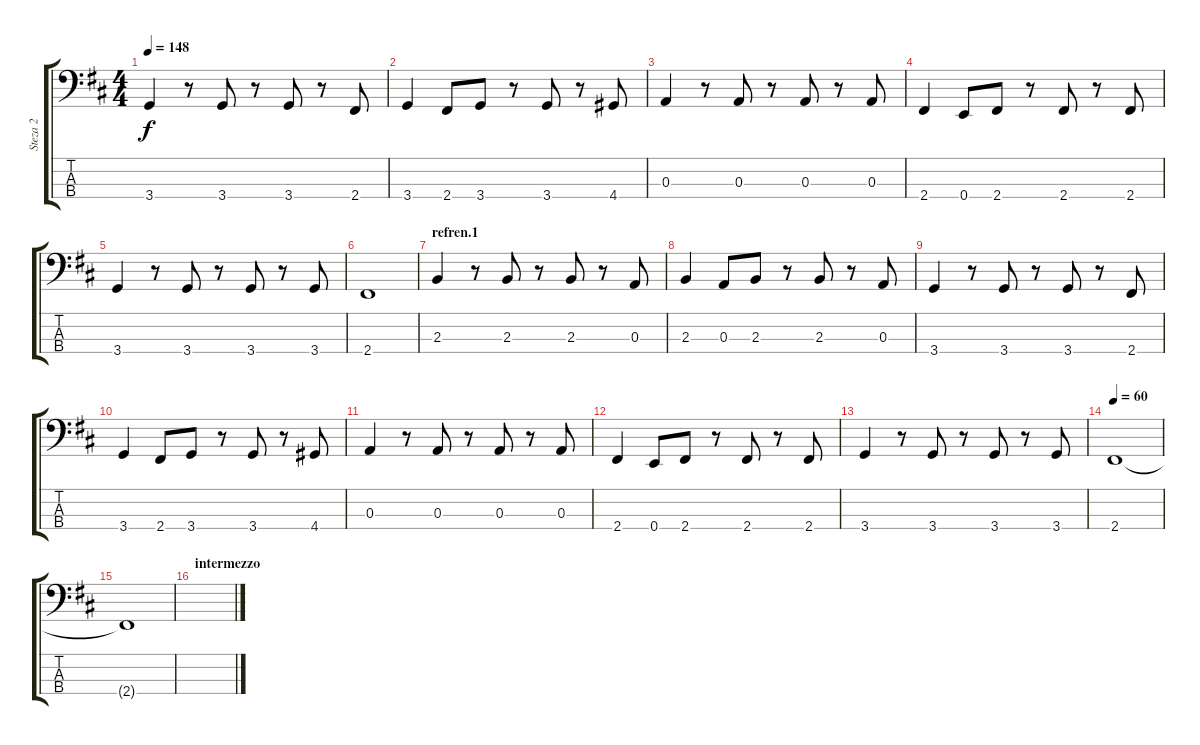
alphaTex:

\track ("Steza 2" "Steza 2") {instrument electricbasspick}
\staff {score tabs}
\tuning (G2 D2 A1 E1) {hide}
\ts (4 4)
\tempo 148
\clef f4
\ks d
3.4.4{dy f} r.8 3.4.8 r.8 3.4.8 r.8 2.4.8 |
3.4.4 2.4.8 3.4.8 r.8 3.4.8 r.8 4.4.8 |
0.3.4 r.8 0.3.8 r.8 0.3.8 r.8 0.3.8 |
2.4.4 0.4.8 2.4.8 r.8 2.4.8 r.8 2.4.8 |
3.4.4 r.8 3.4.8 r.8 3.4.8 r.8 3.4.8 |
2.4.1 |
\section ("" "refren.1")
2.3.4 r.8 2.3.8 r.8 2.3.8 r.8 0.3.8 |
2.3.4 0.3.8 2.3.8 r.8 2.3.8 r.8 0.3.8 |
3.4.4 r.8 3.4.8 r.8 3.4.8 r.8 2.4.8 |
3.4.4 2.4.8 3.4.8 r.8 3.4.8 r.8 4.4.8 |
0.3.4 r.8 0.3.8 r.8 0.3.8 r.8 0.3.8 |
2.4.4 0.4.8 2.4.8 r.8 2.4.8 r.8 2.4.8 |
3.4.4 r.8 3.4.8 r.8 3.4.8 r.8 3.4.8 |
\tempo 60
2.4.1 |
2.4{t}.1 |
\section ("" "intermezzo")
